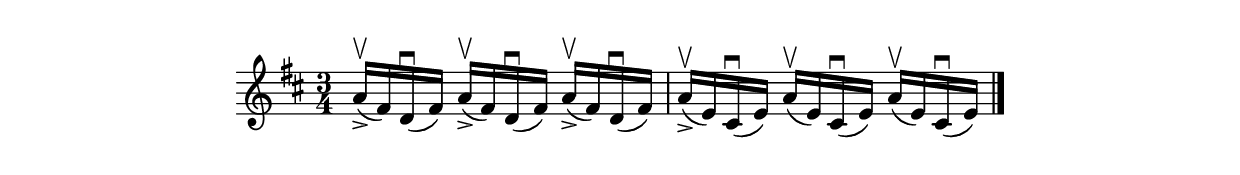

\version "2.18.2"

\header{
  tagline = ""
}

\layout {
  indent = 0\cm
}

\paper {
  line-width = 130\mm
  ragged-bottom = ##t
  print-page-number = ##f
  ragged-last = ##f
}

\relative c'' {
  \time 3/4
  \key d \major
  a16(_\accent\upbow fis) d\downbow( fis)
  a16(_\accent\upbow fis) d\downbow( fis)
  a16(_\accent\upbow fis) d\downbow( fis)
  |
  a16(_\accent\upbow e) cis\downbow( e)
  a16(\upbow e) cis\downbow( e)
  a16(\upbow e) cis\downbow( e)
  \bar "|."
}


